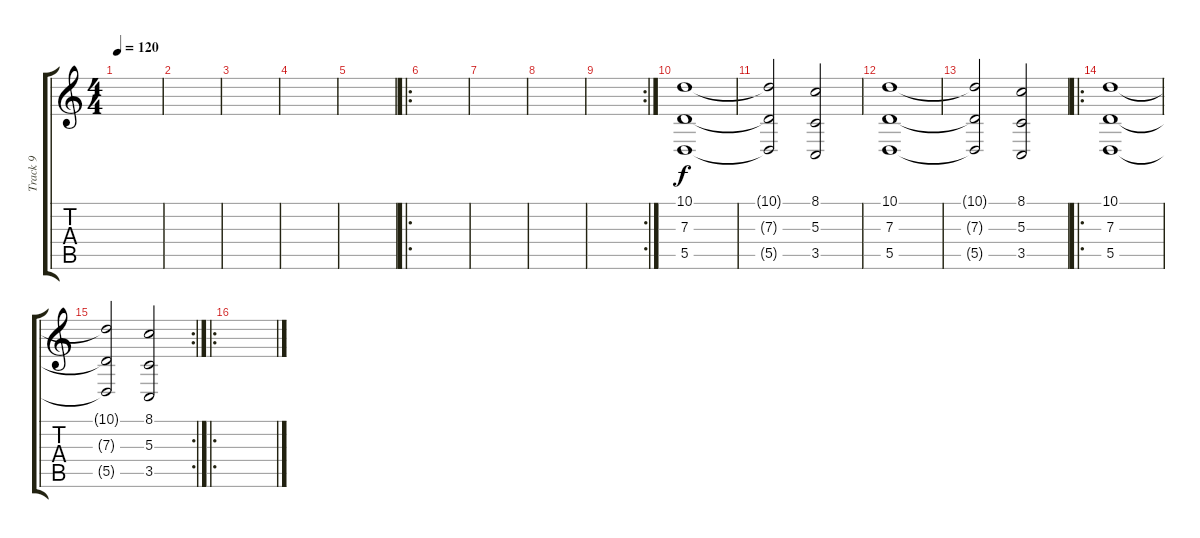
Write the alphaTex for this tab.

\track ("Track 9" "Track 9") {instrument drawbarorgan}
\staff {score tabs}
\tuning (E4 B3 G3 D3 A2 E2) {hide}
\ts (4 4)
\tempo 120
\clef g2
\ks c
|
|
|
|
|
\ro
|
|
|
\rc 2
|
(10.1 7.3 5.5).1 |
(10.1{t} 7.3{t} 5.5{t}).2 (8.1 5.3 3.5).2 |
(10.1 7.3 5.5).1 |
(10.1{t} 7.3{t} 5.5{t}).2 (8.1 5.3 3.5).2 |
\ro
(10.1 7.3 5.5).1 |
\rc 2
(10.1{t} 7.3{t} 5.5{t}).2 (8.1 5.3 3.5).2 |
\ro
